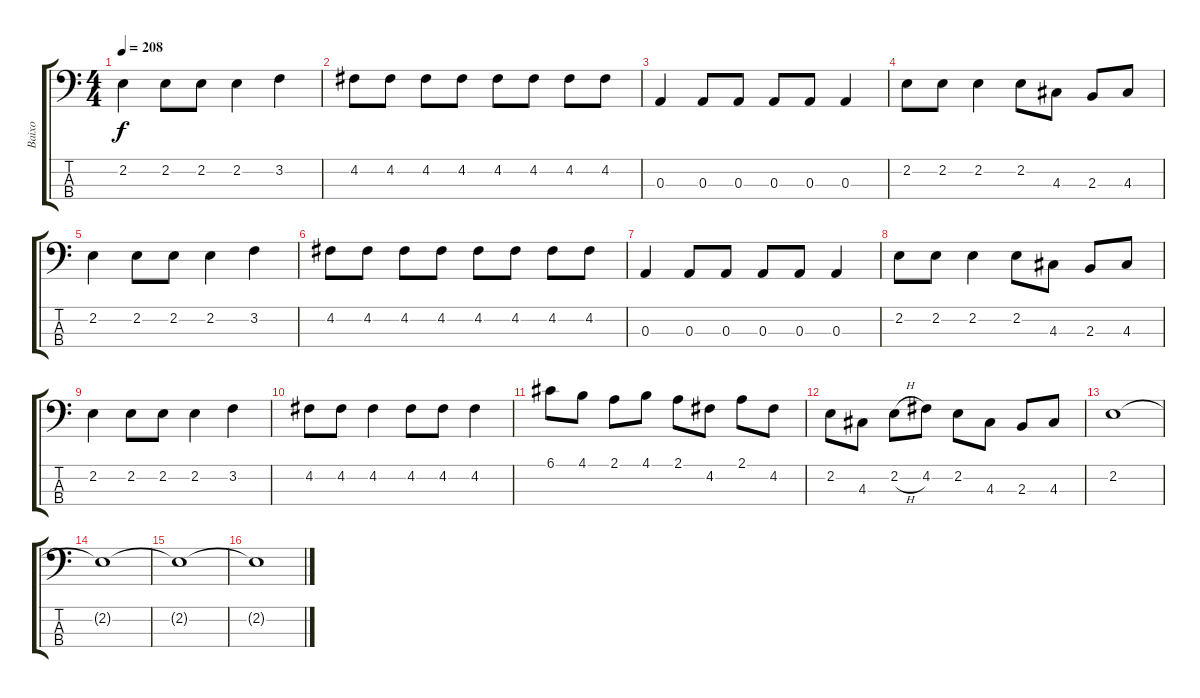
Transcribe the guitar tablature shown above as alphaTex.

\track ("Baixo" "Baixo") {instrument electricbasspick}
\staff {score tabs}
\tuning (G2 D2 A1 E1) {hide}
\ts (4 4)
\tempo 208
\clef f4
\ks c
2.2.4{dy f} 2.2.8 2.2.8 2.2.4 3.2.4 |
4.2.8 4.2.8 4.2.8 4.2.8 4.2.8 4.2.8 4.2.8 4.2.8 |
0.3.4 0.3.8 0.3.8 0.3.8 0.3.8 0.3.4 |
2.2.8 2.2.8 2.2.4 2.2.8 4.3.8 2.3.8 4.3.8 |
2.2.4 2.2.8 2.2.8 2.2.4 3.2.4 |
4.2.8 4.2.8 4.2.8 4.2.8 4.2.8 4.2.8 4.2.8 4.2.8 |
0.3.4 0.3.8 0.3.8 0.3.8 0.3.8 0.3.4 |
2.2.8 2.2.8 2.2.4 2.2.8 4.3.8 2.3.8 4.3.8 |
2.2.4 2.2.8 2.2.8 2.2.4 3.2.4 |
4.2.8 4.2.8 4.2.4 4.2.8 4.2.8 4.2.4 |
6.1.8 4.1.8 2.1.8 4.1.8 2.1.8 4.2.8 2.1.8 4.2.8 |
2.2.8 4.3.8 2.2{h}.8 4.2.8 2.2.8 4.3.8 2.3.8 4.3.8 |
2.2.1 |
2.2{t}.1 |
2.2{t}.1 |
2.2{t}.1
